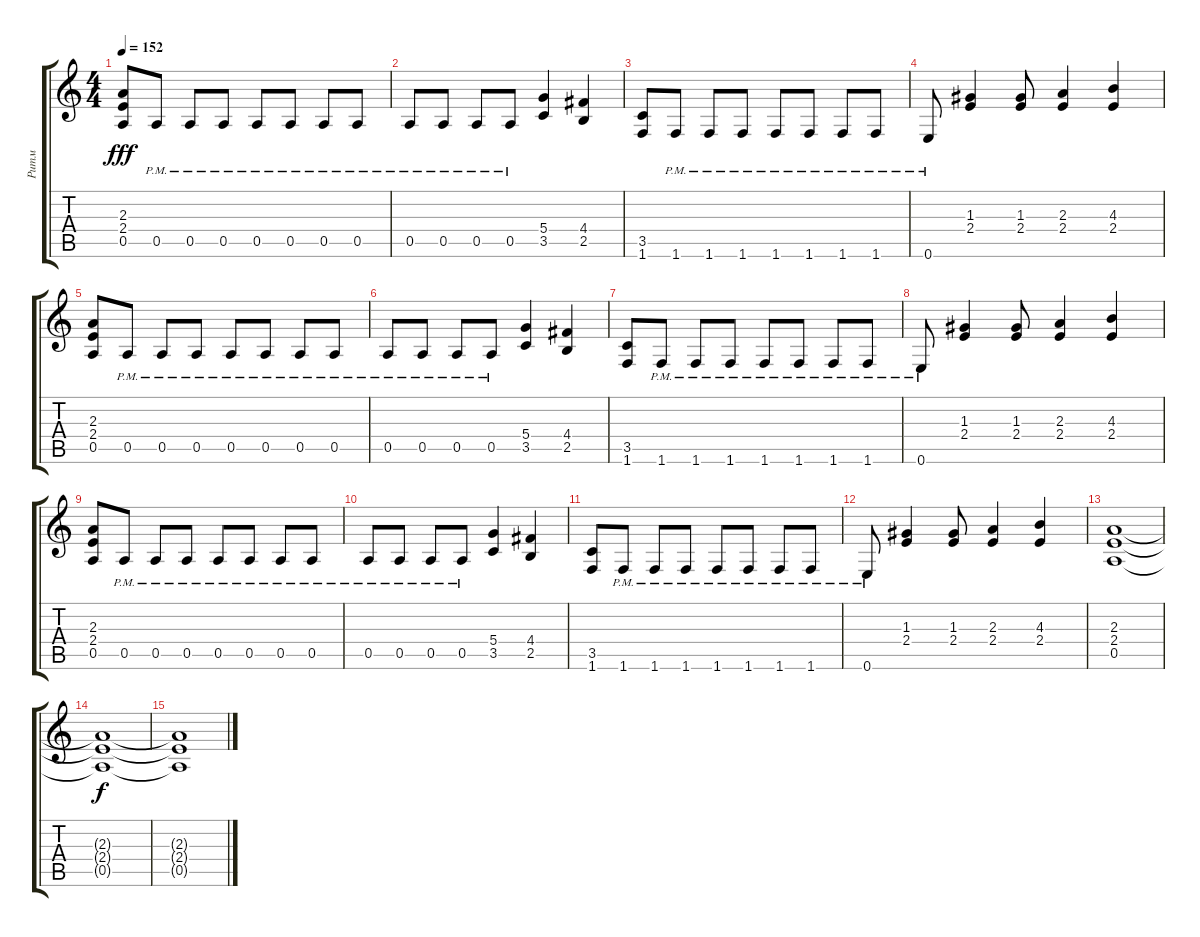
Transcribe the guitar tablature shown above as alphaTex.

\track ("Ритм" "Ритм") {instrument distortionguitar}
\staff {score tabs}
\tuning (E4 B3 G3 D3 A2 E2) {hide}
\ts (4 4)
\tempo 152
\clef g2
\ks c
(2.3 2.4 0.5).8{dy fff} 0.5{pm}.8 0.5{pm}.8 0.5{pm}.8 0.5{pm}.8 0.5{pm}.8 0.5{pm}.8 0.5{pm}.8 |
0.5{pm}.8 0.5{pm}.8 0.5{pm}.8 0.5{pm}.8 (5.4 3.5).4 (4.4 2.5).4 |
(3.5 1.6).8 1.6{pm}.8 1.6{pm}.8 1.6{pm}.8 1.6{pm}.8 1.6{pm}.8 1.6{pm}.8 1.6{pm}.8 |
0.6{pm}.8 (1.3 2.4).4 (1.3 2.4).8 (2.3 2.4).4 (4.3 2.4).4 |
(2.3 2.4 0.5).8 0.5{pm}.8 0.5{pm}.8 0.5{pm}.8 0.5{pm}.8 0.5{pm}.8 0.5{pm}.8 0.5{pm}.8 |
0.5{pm}.8 0.5{pm}.8 0.5{pm}.8 0.5{pm}.8 (5.4 3.5).4 (4.4 2.5).4 |
(3.5 1.6).8 1.6{pm}.8 1.6{pm}.8 1.6{pm}.8 1.6{pm}.8 1.6{pm}.8 1.6{pm}.8 1.6{pm}.8 |
0.6{pm}.8 (1.3 2.4).4 (1.3 2.4).8 (2.3 2.4).4 (4.3 2.4).4 |
(2.3 2.4 0.5).8 0.5{pm}.8 0.5{pm}.8 0.5{pm}.8 0.5{pm}.8 0.5{pm}.8 0.5{pm}.8 0.5{pm}.8 |
0.5{pm}.8 0.5{pm}.8 0.5{pm}.8 0.5{pm}.8 (5.4 3.5).4 (4.4 2.5).4 |
(3.5 1.6).8 1.6{pm}.8 1.6{pm}.8 1.6{pm}.8 1.6{pm}.8 1.6{pm}.8 1.6{pm}.8 1.6{pm}.8 |
0.6{pm}.8 (1.3 2.4).4 (1.3 2.4).8 (2.3 2.4).4 (4.3 2.4).4 |
(2.3 2.4 0.5).1 |
(2.3{t} 2.4{t} 0.5{t}).1{dy f} |
(2.3{t} 2.4{t} 0.5{t}).1
